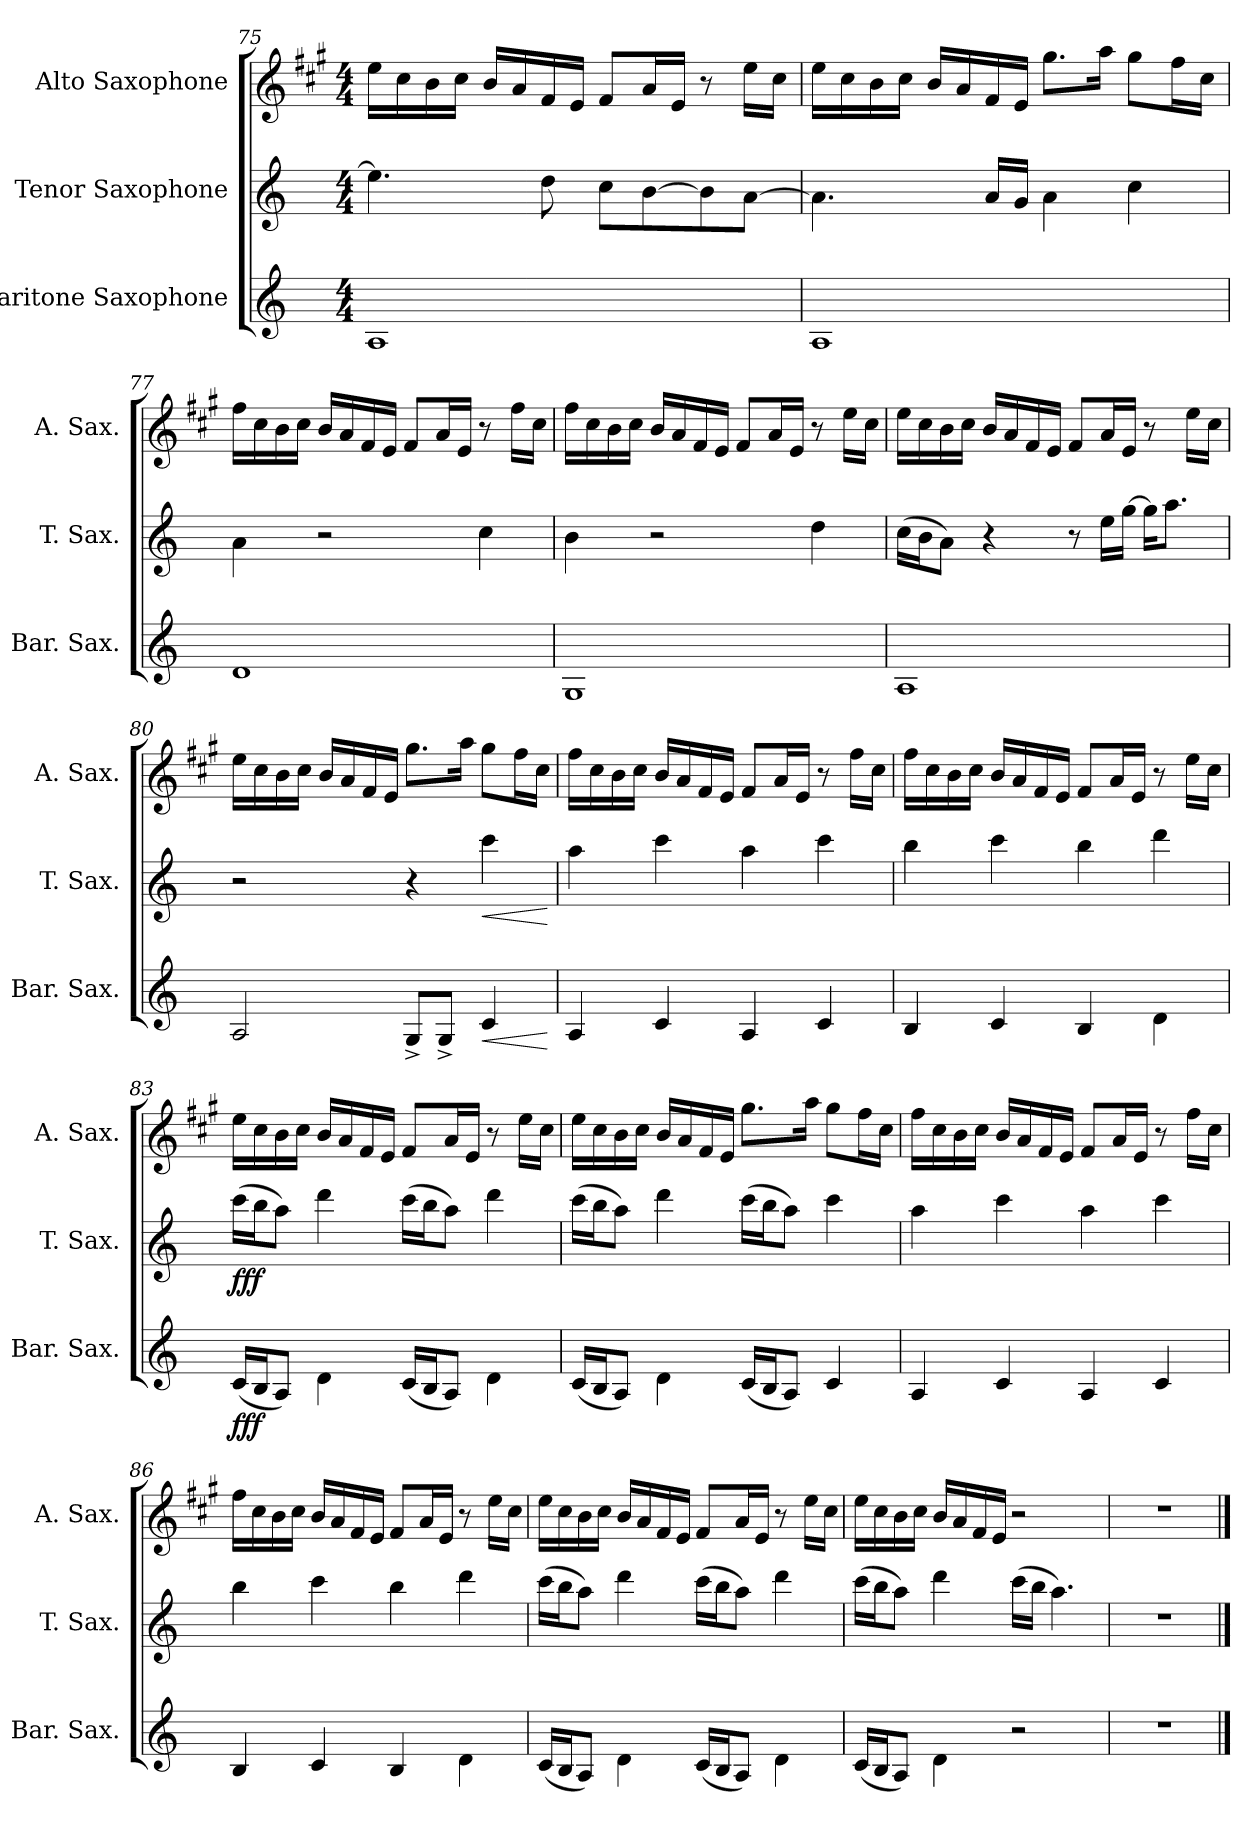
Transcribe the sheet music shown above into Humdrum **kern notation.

**kern	**dynam	**kern	**dynam	**kern
*part3	*part3	*part2	*part2	*part1
*staff3	*staff3	*staff2	*staff2	*staff1
*I"Baritone Saxophone	*	*I"Tenor Saxophone	*	*I"Alto Saxophone
*I'Bar. Sax.	*	*I'T. Sax.	*	*I'A. Sax.
*clefG2	*	*clefG2	*	*clefG2
*ITrd12c21	*	*ITrd8c14	*	*ITrd5c9
*k[]	*	*k[]	*	*k[]
*M4/4	*	*M4/4	*	*M4/4
=75	=75	=75	=75	=75
1AA	.	4.e\]	.	16g\LL
.	.	.	.	16e\
.	.	.	.	16d\
.	.	.	.	16e\JJ
.	.	.	.	16d/LL
.	.	.	.	16c/
.	.	8d\	.	16A/
.	.	.	.	16G/JJ
.	.	8c\L	.	8A/L
.	.	[8B\	.	16c/L
.	.	.	.	16G/JJ
.	.	8B\]	.	8r
.	.	[8A\J	.	16g\LL
.	.	.	.	16e\JJ
=76	=76	=76	=76	=76
1AA	.	4.A\]	.	16g\LL
.	.	.	.	16e\
.	.	.	.	16d\
.	.	.	.	16e\JJ
.	.	.	.	16d/LL
.	.	.	.	16c/
.	.	16A/LL	.	16A/
.	.	16G/JJ	.	16G/JJ
.	.	4A\	.	8.b\L
.	.	.	.	16cc\Jk
.	.	4c\	.	8b\L
.	.	.	.	16a\L
.	.	.	.	16e\JJ
!!LO:LB:g=z
=77	=77	=77	=77	=77
1D	.	4A\	.	16a\LL
.	.	.	.	16e\
.	.	.	.	16d\
.	.	.	.	16e\JJ
.	.	2r	.	16d/LL
.	.	.	.	16c/
.	.	.	.	16A/
.	.	.	.	16G/JJ
.	.	.	.	8A/L
.	.	.	.	16c/L
.	.	.	.	16G/JJ
.	.	4c\	.	8r
.	.	.	.	16a\LL
.	.	.	.	16e\JJ
=78	=78	=78	=78	=78
1GG	.	4B\	.	16a\LL
.	.	.	.	16e\
.	.	.	.	16d\
.	.	.	.	16e\JJ
.	.	2r	.	16d/LL
.	.	.	.	16c/
.	.	.	.	16A/
.	.	.	.	16G/JJ
.	.	.	.	8A/L
.	.	.	.	16c/L
.	.	.	.	16G/JJ
.	.	4d\	.	8r
.	.	.	.	16g\LL
.	.	.	.	16e\JJ
=79	=79	=79	=79	=79
1AA	.	(16c\LL	.	16g\LL
.	.	16B\J	.	16e\
.	.	8A\J)	.	16d\
.	.	.	.	16e\JJ
.	.	4r	.	16d/LL
.	.	.	.	16c/
.	.	.	.	16A/
.	.	.	.	16G/JJ
.	.	8r	.	8A/L
.	.	16e\LL	.	16c/L
.	.	[16g\JJ	.	16G/JJ
.	.	16g\KL]	.	8r
.	.	8.a\J	.	.
.	.	.	.	16g\LL
.	.	.	.	16e\JJ
!!LO:LB:g=z
=80	=80	=80	=80	=80
2AA/	.	2r	.	16g\LL
.	.	.	.	16e\
.	.	.	.	16d\
.	.	.	.	16e\JJ
.	.	.	.	16d/LL
.	.	.	.	16c/
.	.	.	.	16A/
.	.	.	.	16G/JJ
8GG^/L	.	4r	.	8.b\L
8GG^/J	.	.	.	.
.	.	.	.	16cc\Jk
!	!LO:HP:b	!	!LO:HP:b	!
4C/	<	4cc\	<	8b\L
.	.	.	.	16a\L
.	.	.	.	16e\JJ
.	[	.	[	.
=81	=81	=81	=81	=81
4AA/	.	4a\	.	16a\LL
.	.	.	.	16e\
.	.	.	.	16d\
.	.	.	.	16e\JJ
4C/	.	4cc\	.	16d/LL
.	.	.	.	16c/
.	.	.	.	16A/
.	.	.	.	16G/JJ
4AA/	.	4a\	.	8A/L
.	.	.	.	16c/L
.	.	.	.	16G/JJ
4C/	.	4cc\	.	8r
.	.	.	.	16a\LL
.	.	.	.	16e\JJ
=82	=82	=82	=82	=82
4BB/	.	4b\	.	16a\LL
.	.	.	.	16e\
.	.	.	.	16d\
.	.	.	.	16e\JJ
4C/	.	4cc\	.	16d/LL
.	.	.	.	16c/
.	.	.	.	16A/
.	.	.	.	16G/JJ
4BB/	.	4b\	.	8A/L
.	.	.	.	16c/L
.	.	.	.	16G/JJ
4D\	.	4dd\	.	8r
.	.	.	.	16g\LL
.	.	.	.	16e\JJ
!!LO:PB:g=z
=83	=83	=83	=83	=83
!	!LO:DY:b	!	!LO:DY:b	!
(16C/LL	fff	(16cc\LL	fff	16g\LL
16BB/J	.	16b\J	.	16e\
8AA/J)	.	8a\J)	.	16d\
.	.	.	.	16e\JJ
4D\	.	4dd\	.	16d/LL
.	.	.	.	16c/
.	.	.	.	16A/
.	.	.	.	16G/JJ
(16C/LL	.	(16cc\LL	.	8A/L
16BB/J	.	16b\J	.	.
8AA/J)	.	8a\J)	.	16c/L
.	.	.	.	16G/JJ
4D\	.	4dd\	.	8r
.	.	.	.	16g\LL
.	.	.	.	16e\JJ
=84	=84	=84	=84	=84
(16C/LL	.	(16cc\LL	.	16g\LL
16BB/J	.	16b\J	.	16e\
8AA/J)	.	8a\J)	.	16d\
.	.	.	.	16e\JJ
4D\	.	4dd\	.	16d/LL
.	.	.	.	16c/
.	.	.	.	16A/
.	.	.	.	16G/JJ
(16C/LL	.	(16cc\LL	.	8.b\L
16BB/J	.	16b\J	.	.
8AA/J)	.	8a\J)	.	.
.	.	.	.	16cc\Jk
4C/	.	4cc\	.	8b\L
.	.	.	.	16a\L
.	.	.	.	16e\JJ
!!LO:LB:g=z
=85	=85	=85	=85	=85
4AA/	.	4a\	.	16a\LL
.	.	.	.	16e\
.	.	.	.	16d\
.	.	.	.	16e\JJ
4C/	.	4cc\	.	16d/LL
.	.	.	.	16c/
.	.	.	.	16A/
.	.	.	.	16G/JJ
4AA/	.	4a\	.	8A/L
.	.	.	.	16c/L
.	.	.	.	16G/JJ
4C/	.	4cc\	.	8r
.	.	.	.	16a\LL
.	.	.	.	16e\JJ
=86	=86	=86	=86	=86
4BB/	.	4b\	.	16a\LL
.	.	.	.	16e\
.	.	.	.	16d\
.	.	.	.	16e\JJ
4C/	.	4cc\	.	16d/LL
.	.	.	.	16c/
.	.	.	.	16A/
.	.	.	.	16G/JJ
4BB/	.	4b\	.	8A/L
.	.	.	.	16c/L
.	.	.	.	16G/JJ
4D\	.	4dd\	.	8r
.	.	.	.	16g\LL
.	.	.	.	16e\JJ
!!LO:LB:g=z
=87	=87	=87	=87	=87
(16C/LL	.	(16cc\LL	.	16g\LL
16BB/J	.	16b\J	.	16e\
8AA/J)	.	8a\J)	.	16d\
.	.	.	.	16e\JJ
4D\	.	4dd\	.	16d/LL
.	.	.	.	16c/
.	.	.	.	16A/
.	.	.	.	16G/JJ
(16C/LL	.	(16cc\LL	.	8A/L
16BB/J	.	16b\J	.	.
8AA/J)	.	8a\J)	.	16c/L
.	.	.	.	16G/JJ
4D\	.	4dd\	.	8r
.	.	.	.	16g\LL
.	.	.	.	16e\JJ
=88	=88	=88	=88	=88
(16C/LL	.	(16cc\LL	.	16g\LL
16BB/J	.	16b\J	.	16e\
8AA/J)	.	8a\J)	.	16d\
.	.	.	.	16e\JJ
4D\	.	4dd\	.	16d/LL
.	.	.	.	16c/
.	.	.	.	16A/
.	.	.	.	16G/JJ
2r	.	(16cc\LL	.	2r
.	.	16b\JJ	.	.
.	.	4.a\)	.	.
=89	=89	=89	=89	=89
1r	.	1r	.	1r
==	==	==	==	==
*-	*-	*-	*-	*-
